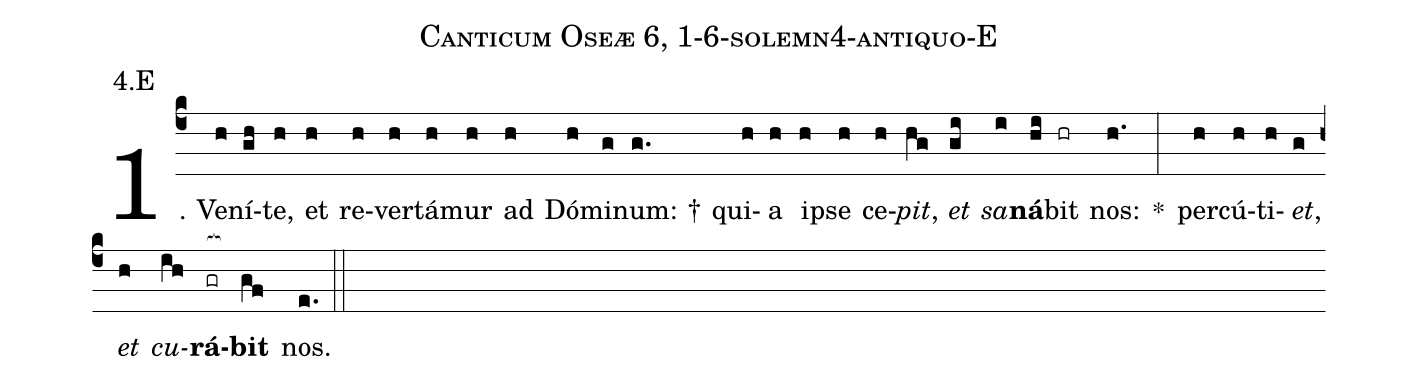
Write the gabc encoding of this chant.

name: Canticum Oseæ 6, 1-6-solemn4-antiquo-E;
annotation: 4.E;
%%
(c4)1. Ve(h)ní(gh)te,(h) et(h) re(h)ver(h)tá(h)mur(h) ad(h) Dó(h)mi(g)num: †(g.) qui(h)a(h) ip(h)se(h) ce(h)<i>pit</i>,(hg) <i>et</i>(gi) <i>sa</i>(i)<b>ná</b>(hi)bit(hr) nos:(h.) *(:) per(h)cú(h)ti(h)<i>et</i>,(g) <i>et</i>(h) <i>cu</i>(ih)<b>rá</b>(gr[ocb:1{])<b>bit</b>(gf[ocb:0}]) nos.(e.) (::)
